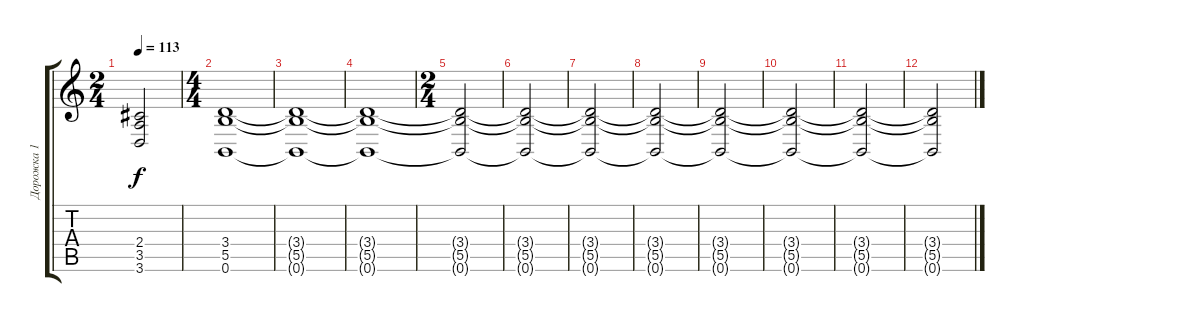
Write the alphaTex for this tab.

\track ("Дорожка 1" "Дорожка 1") {instrument distortionguitar}
\staff {score tabs}
\tuning (Db4 Ab3 E3 B2 Gb2 B1) {hide}
\ts (2 4)
\tempo 113
\clef g2
\ks c
(2.4{t} 3.5{t} 3.6{t}).2{dy f} |
\ts (4 4)
(3.4 5.5 0.6).1{volume 0} |
(3.4{t} 5.5{t} 0.6{t}).1 |
(3.4{t} 5.5{t} 0.6{t}).1 |
\ts (2 4)
(3.4{t} 5.5{t} 0.6{t}).2 |
(3.4{t} 5.5{t} 0.6{t}).2 |
(3.4{t} 5.5{t} 0.6{t}).2 |
(3.4{t} 5.5{t} 0.6{t}).2 |
(3.4{t} 5.5{t} 0.6{t}).2 |
(3.4{t} 5.5{t} 0.6{t}).2 |
(3.4{t} 5.5{t} 0.6{t}).2 |
(3.4{t} 5.5{t} 0.6{t}).2
